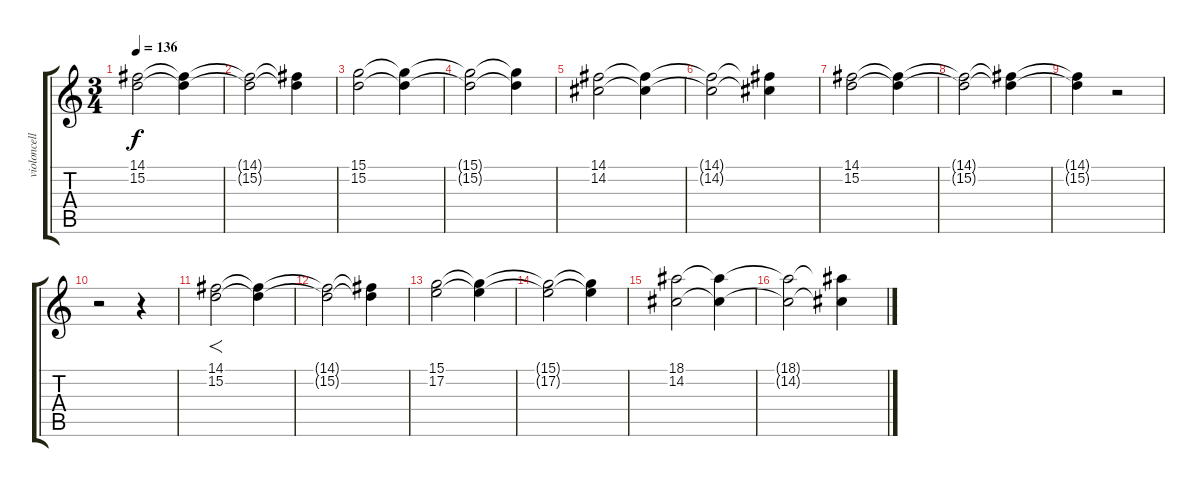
\track ("violoncelle" "violoncell") {instrument synthstrings2}
\staff {score tabs}
\tuning (E4 B3 G3 D3 A2 E2) {hide}
\ts (3 4)
\tempo 136
\clef g2
\ks c
(14.1{t} 15.2{t}).2{dy f} (14.1{t} 15.2{t}).4 |
(14.1{t} 15.2{t}).2 (14.1{t} 15.2{t}).4 |
(15.1 15.2).2 (15.1{t} 15.2{t}).4 |
(15.1{t} 15.2{t}).2 (15.1{t} 15.2{t}).4 |
(14.1 14.2).2 (14.1{t} 14.2{t}).4 |
(14.1{t} 14.2{t}).2 (14.1{t} 14.2{t}).4 |
(14.1 15.2).2 (14.1{t} 15.2{t}).4 |
(14.1{t} 15.2{t}).2 (14.1{t} 15.2{t}).4 |
(14.1{t} 15.2{t}).4 r.2 |
r.2 r.4 |
(14.1 15.2).2{f} (14.1{t} 15.2{t}).4 |
(14.1{t} 15.2{t}).2 (14.1{t} 15.2{t}).4 |
(15.1 17.2).2 (15.1{t} 17.2{t}).4 |
(15.1{t} 17.2{t}).2 (15.1{t} 17.2{t}).4 |
(18.1 14.2).2 (18.1{t} 14.2{t}).4 |
(18.1{t} 14.2{t}).2 (18.1{t} 14.2{t}).4
